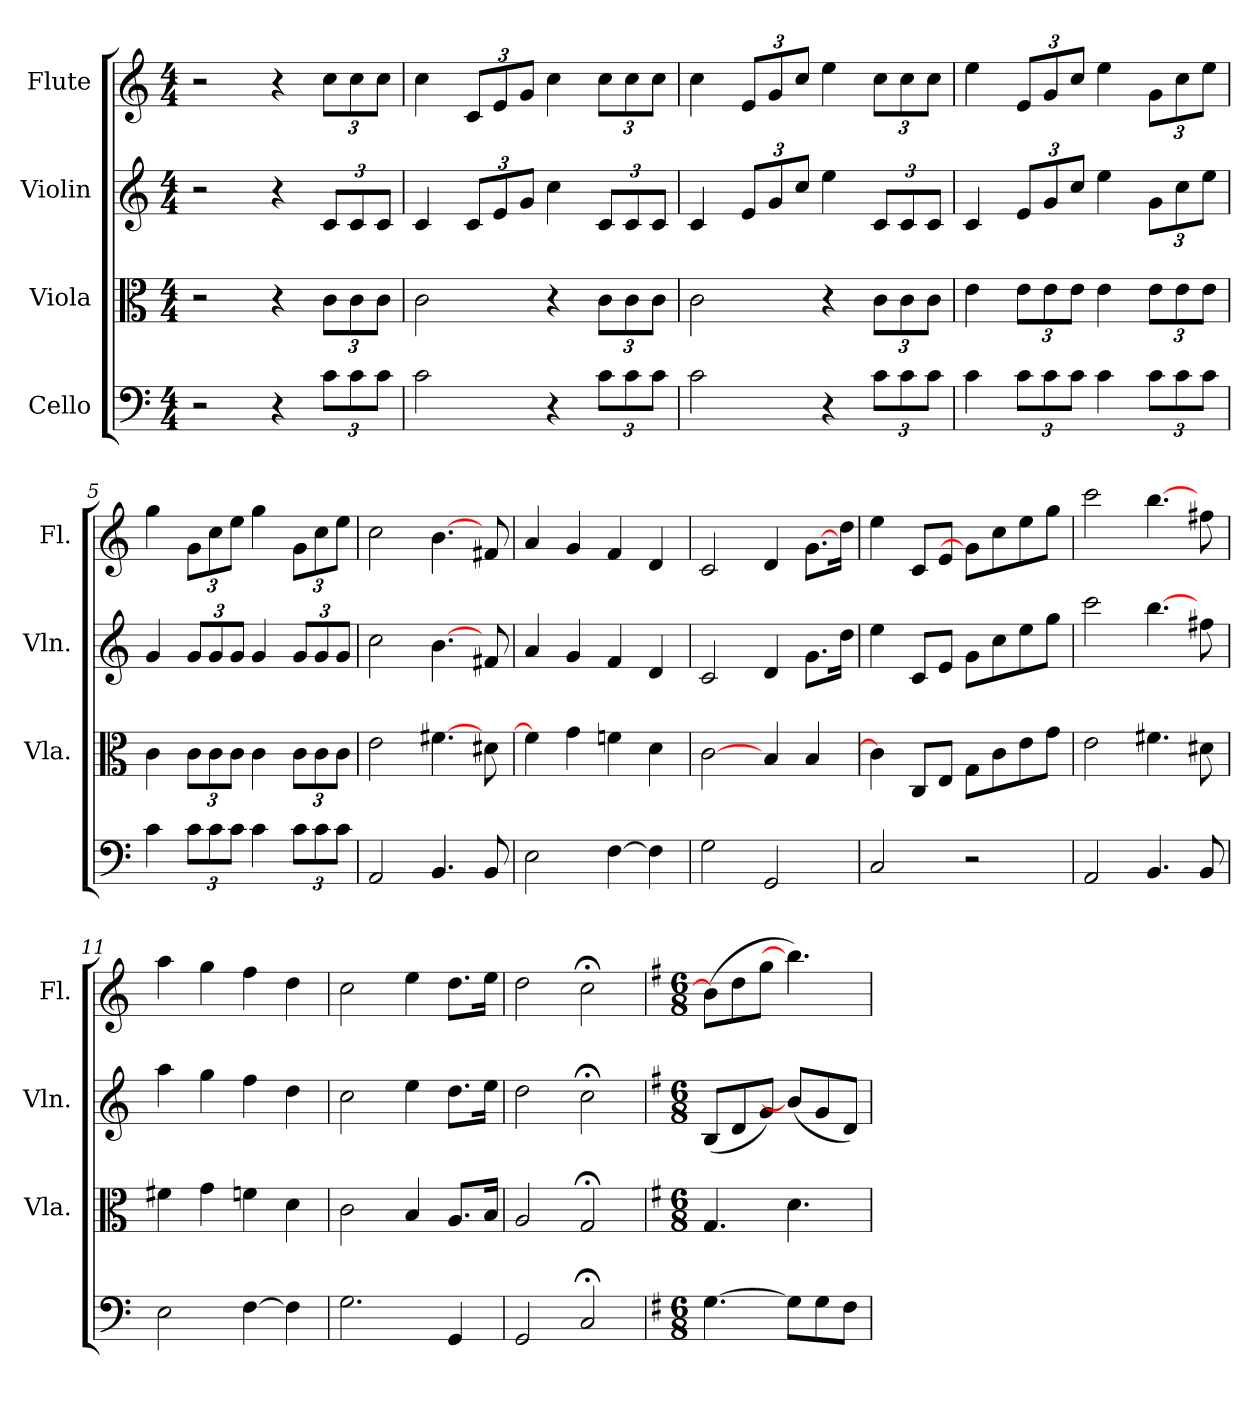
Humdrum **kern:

**kern	**kern	**kern	**kern
*part4	*part3	*part2	*part1
*staff4	*staff3	*staff2	*staff1
*I"Cello	*I"Viola	*I"Violin	*I"Flute
*	*I'Vla.	*I'Vln.	*I'Fl.
*clefF4	*clefC3	*clefG2	*clefG2
*k[]	*k[]	*k[]	*k[]
*M4/4	*M4/4	*M4/4	*M4/4
*MM88	*MM88	*MM88	*MM88
=1	=1	=1	=1
2r	2r	2r	2r
4r	4r	4r	4r
*Xbrackettup	*Xbrackettup	*Xbrackettup	*Xbrackettup
12c\L	12c\L	12c/L	12cc\L
12c\	12c\	12c/	12cc\
12c\J	12c\J	12c/J	12cc\J
=2	=2	=2	=2
2c\	2c\	4c/	4cc\
.	.	12c/L	12c/L
.	.	12e/	12e/
.	.	12g/J	12g/J
4r	4r	4cc\	4cc\
12c\L	12c\L	12c/L	12cc\L
12c\	12c\	12c/	12cc\
12c\J	12c\J	12c/J	12cc\J
=3	=3	=3	=3
2c\	2c\	4c/	4cc\
.	.	12e/L	12e/L
.	.	12g/	12g/
.	.	12cc/J	12cc/J
4r	4r	4ee\	4ee\
12c\L	12c\L	12c/L	12cc\L
12c\	12c\	12c/	12cc\
12c\J	12c\J	12c/J	12cc\J
=4	=4	=4	=4
4c\	4e\	4c/	4ee\
12c\L	12e\L	12e/L	12e/L
12c\	12e\	12g/	12g/
12c\J	12e\J	12cc/J	12cc/J
4c\	4e\	4ee\	4ee\
12c\L	12e\L	12g\L	12g\L
12c\	12e\	12cc\	12cc\
12c\J	12e\J	12ee\J	12ee\J
!!LO:LB:g=z
=5	=5	=5	=5
4c\	4c\	4g/	4gg\
12c\L	12c\L	12g/L	12g\L
12c\	12c\	12g/	12cc\
12c\J	12c\J	12g/J	12ee\J
4c\	4c\	4g/	4gg\
12c\L	12c\L	12g/L	12g\L
12c\	12c\	12g/	12cc\
12c\J	12c\J	12g/J	12ee\J
=6	=6	=6	=6
2AA/	2e\	2cc\	2cc\
4.BB/	[4.f#X\	[4.b\	[4.b\
8BB/	8d#X\	8f#X/	8f#X/
=7	=7	=7	=7
2E\	4f#\]	4a/	4a/
.	4g\	4g/	4g/
[4F\	4fn\	4f/	4f/
4F\]	4d\	4d/	4d/
=8	=8	=8	=8
2G\	[2c\	2c/	2c/
2GG/	4B/	4d/	4d/
.	4B/	8.g\L	[8.g\L
.	.	16dd\Jk	16dd\Jk
=9	=9	=9	=9
2C/	4c\]	4ee\	4ee\
.	8C/L	8c/L	8c/L
.	8E/J	8e/J	8e/J
2r	8G\L	8g\L	8g\L]
.	8c\	8cc\	8cc\
.	8e\	8ee\	8ee\
.	8g\J	8gg\J	8gg\J
!!LO:PB:g=z
=10	=10	=10	=10
2AA/	2e\	2ccc\	2ccc\
4.BB/	4.f#X\	[4.bb\	[4.bb\
8BB/	8d#X\	8ff#X\	8ff#X\
=11	=11	=11	=11
2E\	4f#X\	4aa\	4aa\
.	4g\	4gg\	4gg\
[4F\	4fn\	4ff\	4ff\
4F\]	4d\	4dd\	4dd\
=12	=12	=12	=12
2.G\	2c\	2cc\	2cc\
.	4B/	4ee\	4ee\
4GG/	8.A/L	8.dd\L	8.dd\L
.	16B/Jk	16ee\Jk	16ee\Jk
=13	=13	=13	=13
2GG/	2A/	2dd\	2dd\
2C;</	2G;</	2cc;<\	2cc;<\
=14	=14	=14	=14
*k[f#]	*k[f#]	*k[f#]	*k[f#]
*G:	*G:	*G:	*G:
*M6/8	*M6/8	*M6/8	*M6/8
[4.G\	4.G/	(8B/L	(>8b\L]
.	.	8d/	8dd\
.	.	8g/J)	8gg\J
8G\L]	4.d\	(8b/L]	4.bb\])
8G\	.	8g/	.
8F#\J	.	8d/J)	.
=	=	=	=
*-	*-	*-	*-
